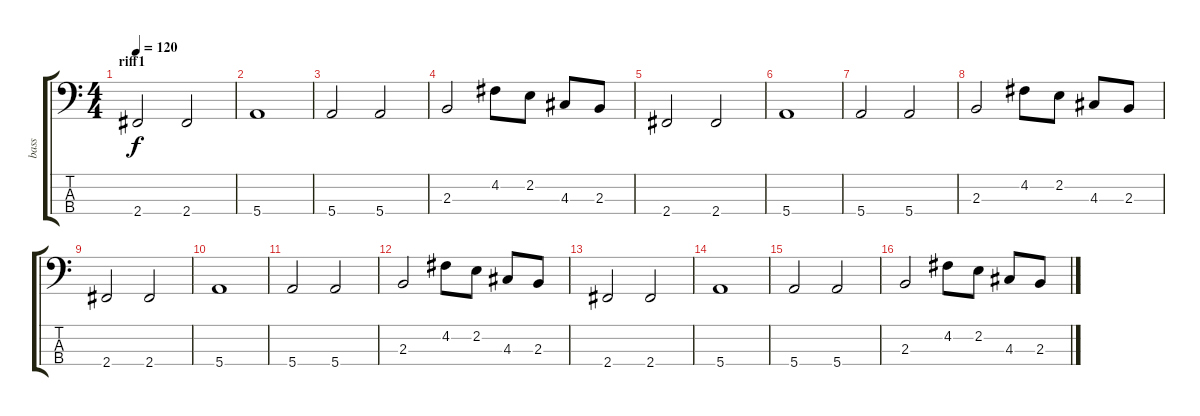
\track ("bass" "bass") {instrument electricbassfinger}
\staff {score tabs}
\tuning (G2 D2 A1 E1) {hide}
\ts (4 4)
\section ("" "riff1")
\tempo 120
\clef f4
\ks c
2.4.2{dy f instrument electricbassfinger} 2.4.2 |
5.4.1 |
5.4.2 5.4.2 |
2.3.2 4.2.8 2.2.8 4.3.8 2.3.8 |
2.4.2 2.4.2 |
5.4.1 |
5.4.2 5.4.2 |
2.3.2 4.2.8 2.2.8 4.3.8 2.3.8 |
2.4.2 2.4.2 |
5.4.1 |
5.4.2 5.4.2 |
2.3.2 4.2.8 2.2.8 4.3.8 2.3.8 |
2.4.2 2.4.2 |
5.4.1 |
5.4.2 5.4.2 |
2.3.2 4.2.8 2.2.8 4.3.8 2.3.8
